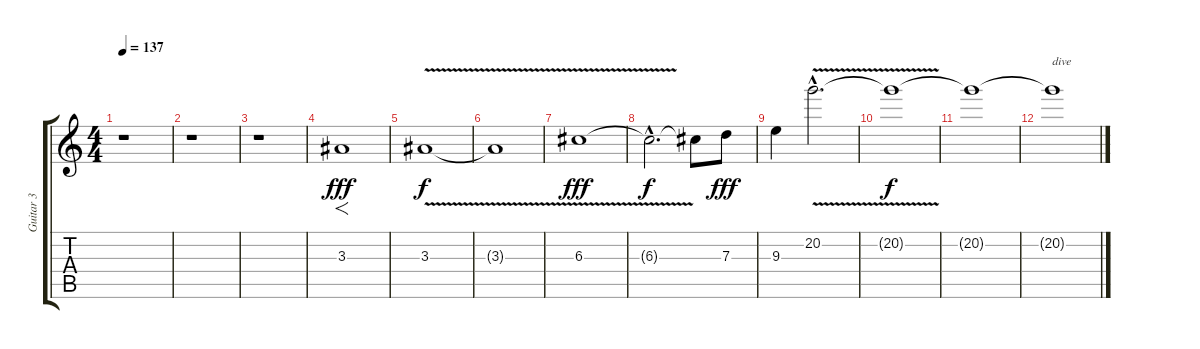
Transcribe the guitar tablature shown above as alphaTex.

\track ("Guitar 3" "Guitar 3") {instrument distortionguitar}
\staff {score tabs}
\tuning (E4 B3 G3 D3 A2 E2) {hide}
\ts (4 4)
\tempo 137
\clef g2
\ks c
r.1{dy fff} |
r.1 |
r.1 |
3.3.1{f} |
3.3{v}.1{dy f} |
3.3{t}.1 |
6.3{v}.1{dy fff} |
6.3{hac t}.2{d dy f} 6.3{t}.8 7.3.8{dy fff} |
9.3.4 20.2{v hac}.2{d} |
20.2{t}.1{dy f volume 0} |
20.2{t}.1 |
20.2{t}.1{txt "dive"}
